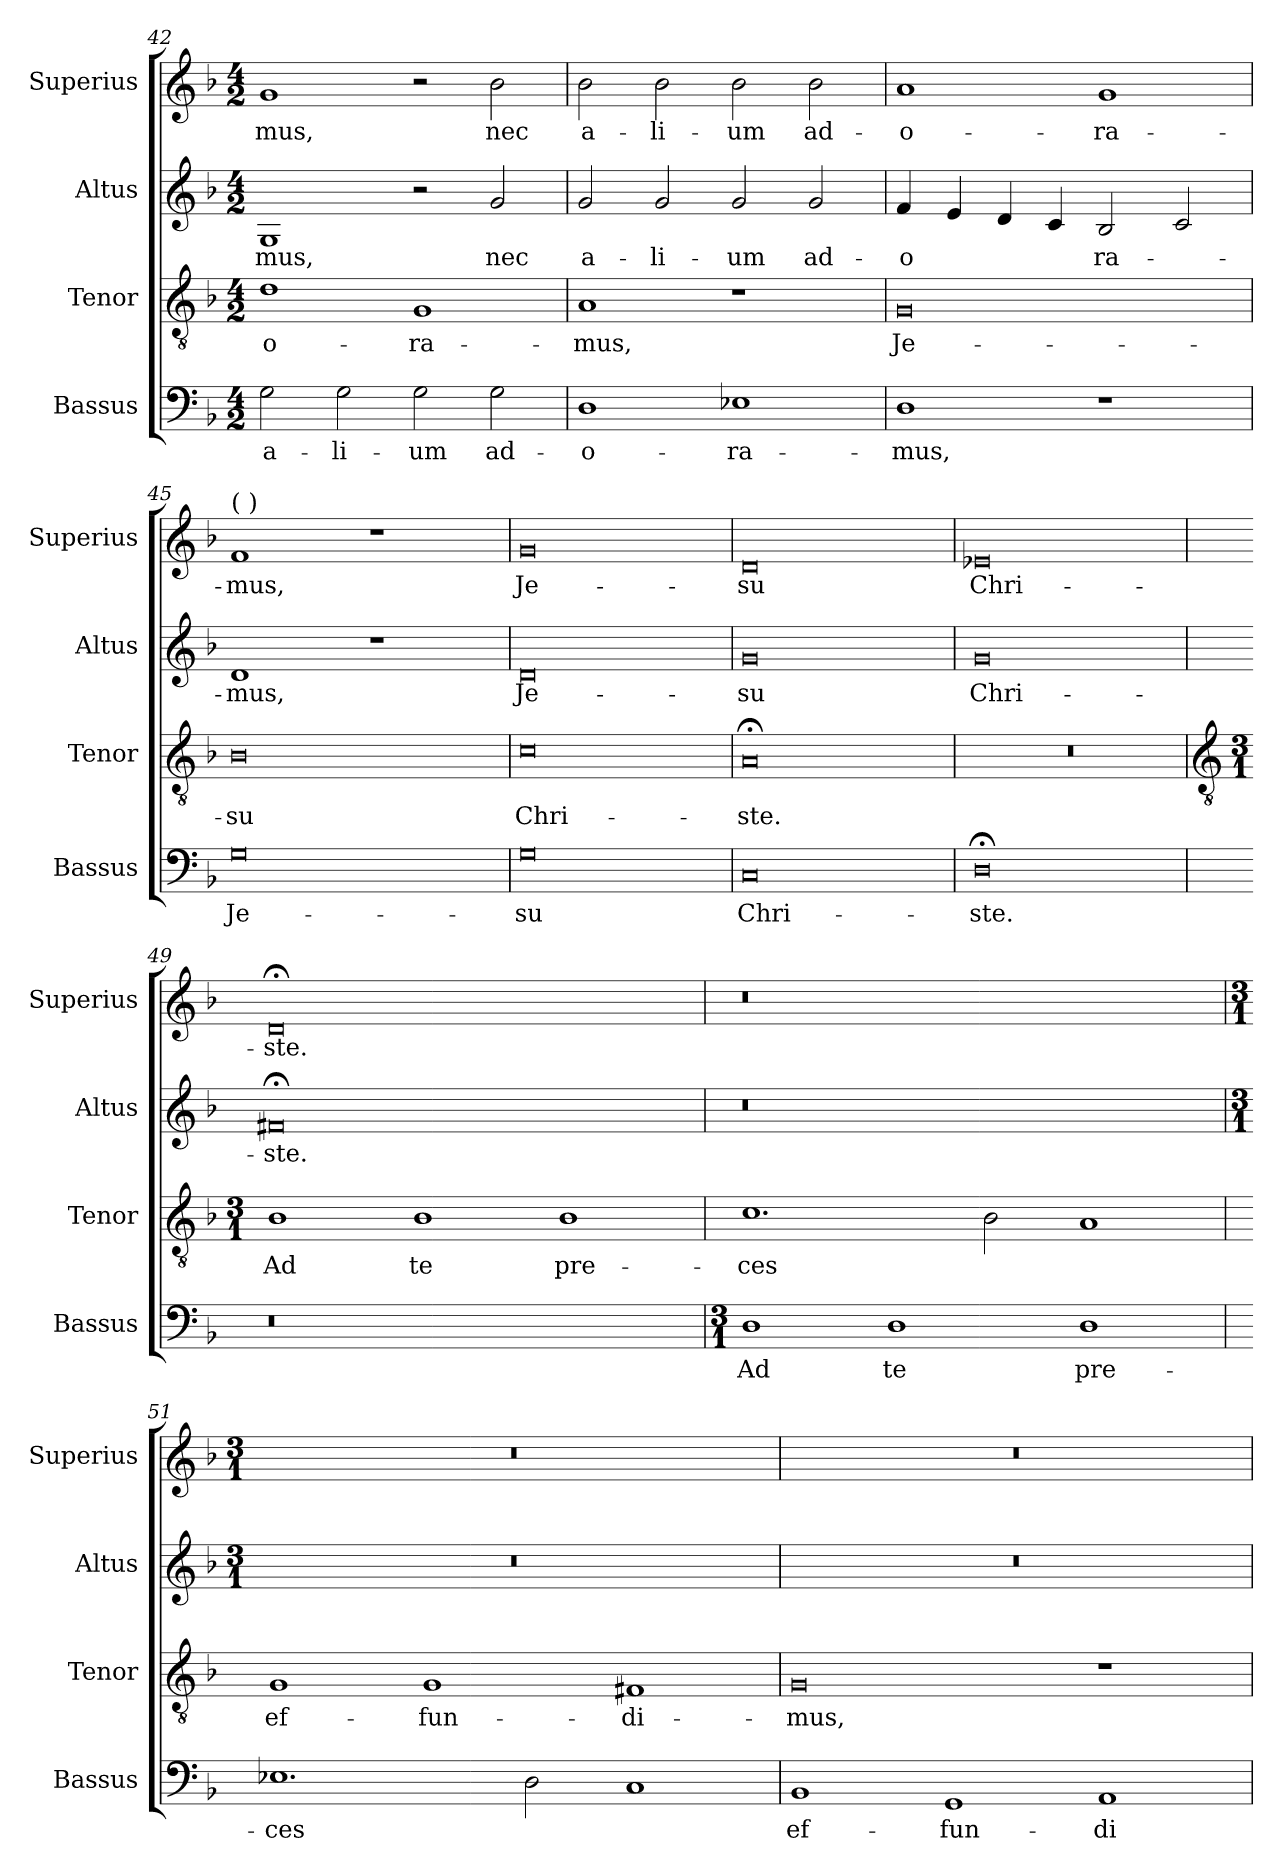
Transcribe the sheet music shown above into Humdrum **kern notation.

**kern	**text	**kern	**text	**kern	**text	**kern	**text
*part4	*part4	*part3	*part3	*part2	*part2	*part1	*part1
*staff4	*staff4	*staff3	*staff3	*staff2	*staff2	*staff1	*staff1
*I"Bassus	*	*I"Tenor	*	*I"Altus	*	*I"Superius	*
*I'Bassus	*	*I'Tenor	*	*I'Altus	*	*I'Superius	*
*clefF4	*	*clefGv2	*	*clefG2	*	*clefG2	*
*k[b-]	*	*k[b-]	*	*k[b-]	*	*k[b-]	*
*F:	*	*F:	*	*F:	*	*F:	*
*M4/2	*	*M4/2	*	*M4/2	*	*M4/2	*
=42	=42	=42	=42	=42	=42	=42	=42
!	!LO:LY:b	!	!LO:LY:b	!	!LO:LY:b	!	!LO:LY:b
2G	a-	1d	-o-	1G	-mus,	1g	-mus,
!	!LO:LY:b	!	!	!	!	!	!
2G	-li-	.	.	.	.	.	.
!	!LO:LY:b	!	!LO:LY:b	!	!	!	!
2G	-um	1G	-ra-	2r	.	2r	.
!	!LO:LY:b	!	!	!	!LO:LY:b	!	!LO:LY:b
2G	ad-	.	.	2g	nec	2b-	nec
=43	=43	=43	=43	=43	=43	=43	=43
!	!LO:LY:b	!	!LO:LY:b	!	!LO:LY:b	!	!LO:LY:b
1D	-o-	1A	-mus,	2g	a-	2b-	a-
!	!	!	!	!	!LO:LY:b	!	!LO:LY:b
.	.	.	.	2g	-li-	2b-	-li-
!	!LO:LY:b	!	!	!	!LO:LY:b	!	!LO:LY:b
1E-	-ra-	1r	.	2g	-um	2b-	-um
!	!	!	!	!	!LO:LY:b	!	!LO:LY:b
.	.	.	.	2g	ad-	2b-	ad-
=44	=44	=44	=44	=44	=44	=44	=44
!	!LO:LY:b	!	!LO:LY:b	!	!LO:LY:b	!	!LO:LY:b
1D	-mus,	0G	Je-	4f	-o	1a	-o-
.	.	.	.	4e	.	.	.
.	.	.	.	4d	.	.	.
.	.	.	.	4c	.	.	.
!	!	!	!	!	!LO:LY:b	!	!LO:LY:b
1r	.	.	.	2B-	ra-	1g	-ra-
.	.	.	.	2c	.	.	.
=45	=45	=45	=45	=45	=45	=45	=45
!	!	!	!	!	!	!LO:TX:a:t=(  )	!
!	!LO:LY:b	!	!LO:LY:b	!	!LO:LY:b	!	!LO:LY:b
0G	Je-	0B-	-su	1d	-mus,	1f	-mus,
.	.	.	.	1r	.	1r	.
=46	=46	=46	=46	=46	=46	=46	=46
!	!LO:LY:b	!	!LO:LY:b	!	!LO:LY:b	!	!LO:LY:b
0G	-su	0c	Chri-	0d	Je-	0g	Je-
=47	=47	=47	=47	=47	=47	=47	=47
!	!LO:LY:b	!	!LO:LY:b	!	!LO:LY:b	!	!LO:LY:b
0C	Chri-	0A;<	-ste.	0g	-su	0d	-su
=48	=48	=48	=48	=48	=48	=48	=48
!	!LO:LY:b	!	!	!	!LO:LY:b	!	!LO:LY:b
0D;<	-ste.	0r	.	0g	Chri-	0e-	Chri-
!!LO:LB:g=z
=49	=49	=49	=49	=49	=49	=49	=49
*	*	*clefGv2	*	*	*	*	*
*	*	*M3/1	*	*	*	*	*
!	!	!	!LO:LY:b	!	!LO:LY:b	!	!LO:LY:b
0r	.	1B-	Ad	0f#;<	-ste.	0d;<	-ste.
!	!	!	!LO:LY:b	!	!	!	!
.	.	1B-	te	.	.	.	.
!	!	!	!LO:LY:b	!	!	!	!
1ryy	.	1B-	pre-	1ryy	.	1ryy	.
!!LO:LB:g=z
=50	=50	=50	=50	=50	=50	=50	=50
*M3/1	*	*	*	*	*	*	*
!	!LO:LY:b	!	!LO:LY:b	!	!	!	!
1D	Ad	1.c	-ces	0r	.	0r	.
!	!LO:LY:b	!	!	!	!	!	!
1D	te	.	.	.	.	.	.
.	.	2B-	.	.	.	.	.
!	!LO:LY:b	!	!	!	!	!	!
1D	pre-	1A	.	1ryy	.	1ryy	.
!!LO:LB:g=z
=51	=51	=51	=51	=51	=51	=51	=51
*	*	*	*	*M3/1	*	*M3/1	*
!	!LO:LY:b	!	!LO:LY:b	!	!	!	!
1.E-X	-ces	1G	ef-	0.r	.	0.r	.
!	!	!	!LO:LY:b	!	!	!	!
.	.	1G	-fun-	.	.	.	.
2D	.	.	.	.	.	.	.
!	!	!	!LO:LY:b	!	!	!	!
1C	.	1F#	-di-	.	.	.	.
=52	=52	=52	=52	=52	=52	=52	=52
!	!LO:LY:b	!	!LO:LY:b	!	!	!	!
1BB-	ef-	0G	-mus,	0.r	.	0.r	.
!	!LO:LY:b	!	!	!	!	!	!
1GG	-fun-	.	.	.	.	.	.
!	!LO:LY:b	!	!	!	!	!	!
1AA	-di-	1r	.	.	.	.	.
=	=	=	=	=	=	=	=
*-	*-	*-	*-	*-	*-	*-	*-
